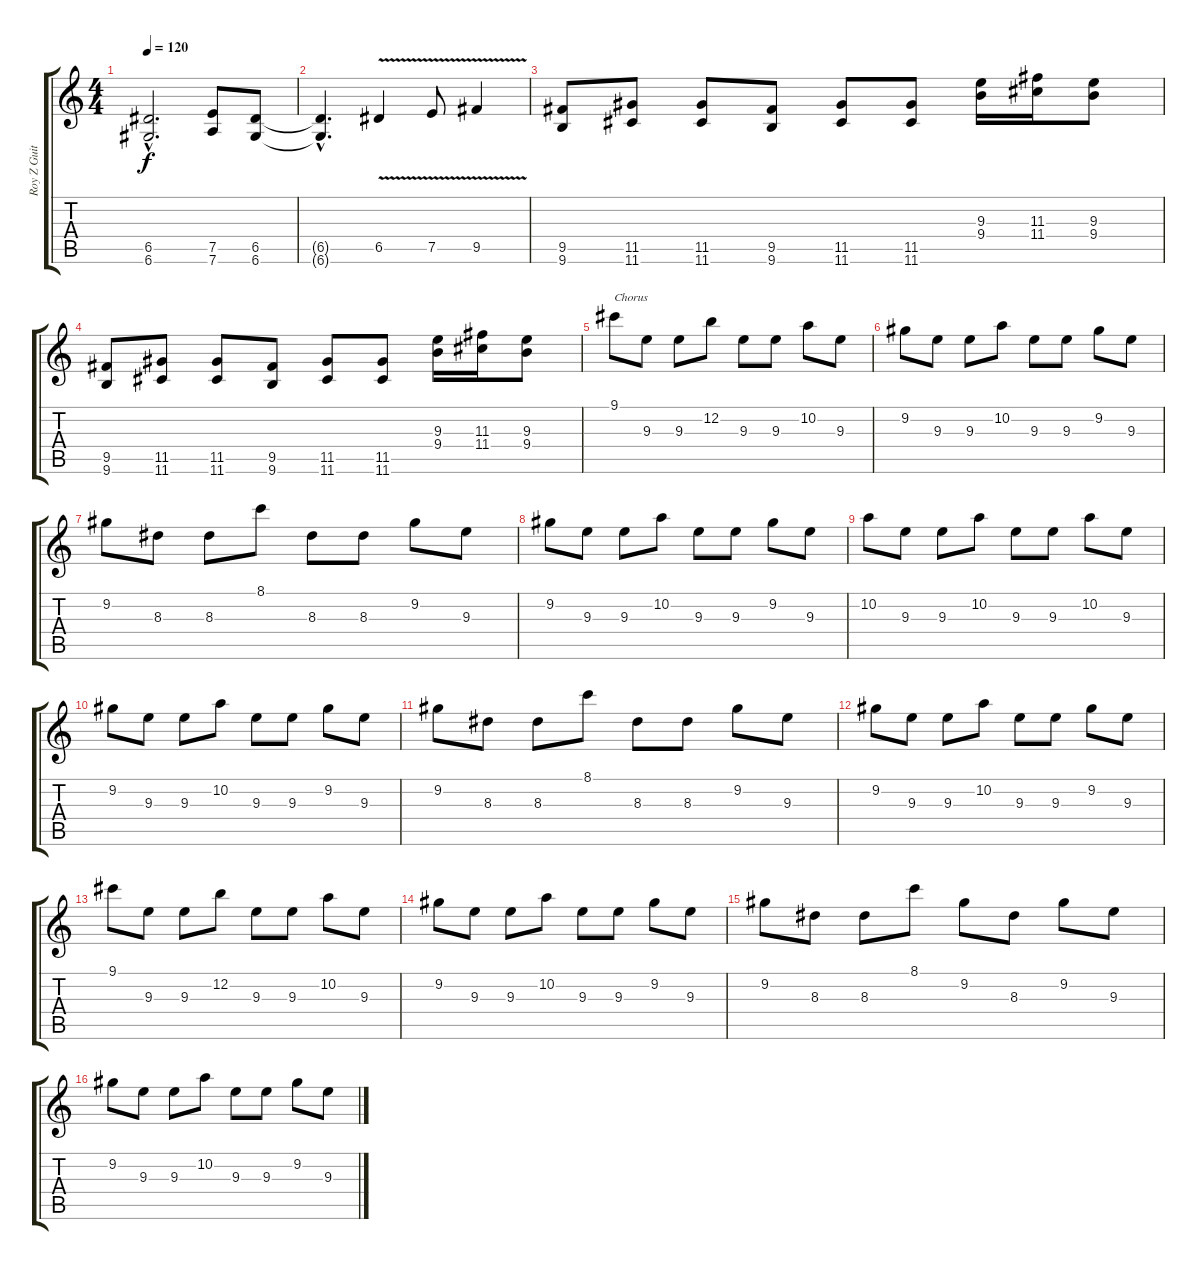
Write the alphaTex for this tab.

\track ("Roy Z Guitar 02" "Roy Z Guit") {instrument overdrivenguitar}
\staff {score tabs}
\tuning (E4 B3 G3 D3 A2 D2) {hide}
\ts (4 4)
\tempo 120
\clef g2
\ks c
(6.5{hac} 6.6{hac}).2{d dy f} (7.5 7.6).8 (6.5 6.6).8 |
(6.5{hac t} 6.6{hac t}).4{d} 6.5{v}.4 7.5{v}.8 9.5{v}.4 |
(9.5 9.6).8 (11.5 11.6).8 (11.5 11.6).8 (9.5 9.6).8 (11.5 11.6).8 (11.5 11.6).8 (9.3 9.4).16 (11.3 11.4).16 (9.3 9.4).8 |
(9.5 9.6).8 (11.5 11.6).8 (11.5 11.6).8 (9.5 9.6).8 (11.5 11.6).8 (11.5 11.6).8 (9.3 9.4).16 (11.3 11.4).16 (9.3 9.4).8 |
9.1.8{txt "Chorus"} 9.3.8 9.3.8 12.2.8 9.3.8 9.3.8 10.2.8 9.3.8 |
9.2.8 9.3.8 9.3.8 10.2.8 9.3.8 9.3.8 9.2.8 9.3.8 |
9.2.8 8.3.8 8.3.8 8.1.8 8.3.8 8.3.8 9.2.8 9.3.8 |
9.2.8 9.3.8 9.3.8 10.2.8 9.3.8 9.3.8 9.2.8 9.3.8 |
10.2.8 9.3.8 9.3.8 10.2.8 9.3.8 9.3.8 10.2.8 9.3.8 |
9.2.8 9.3.8 9.3.8 10.2.8 9.3.8 9.3.8 9.2.8 9.3.8 |
9.2.8 8.3.8 8.3.8 8.1.8 8.3.8 8.3.8 9.2.8 9.3.8 |
9.2.8 9.3.8 9.3.8 10.2.8 9.3.8 9.3.8 9.2.8 9.3.8 |
9.1.8 9.3.8 9.3.8 12.2.8 9.3.8 9.3.8 10.2.8 9.3.8 |
9.2.8 9.3.8 9.3.8 10.2.8 9.3.8 9.3.8 9.2.8 9.3.8 |
9.2.8 8.3.8 8.3.8 8.1.8 9.2.8 8.3.8 9.2.8 9.3.8 |
9.2.8 9.3.8 9.3.8 10.2.8 9.3.8 9.3.8 9.2.8 9.3.8
